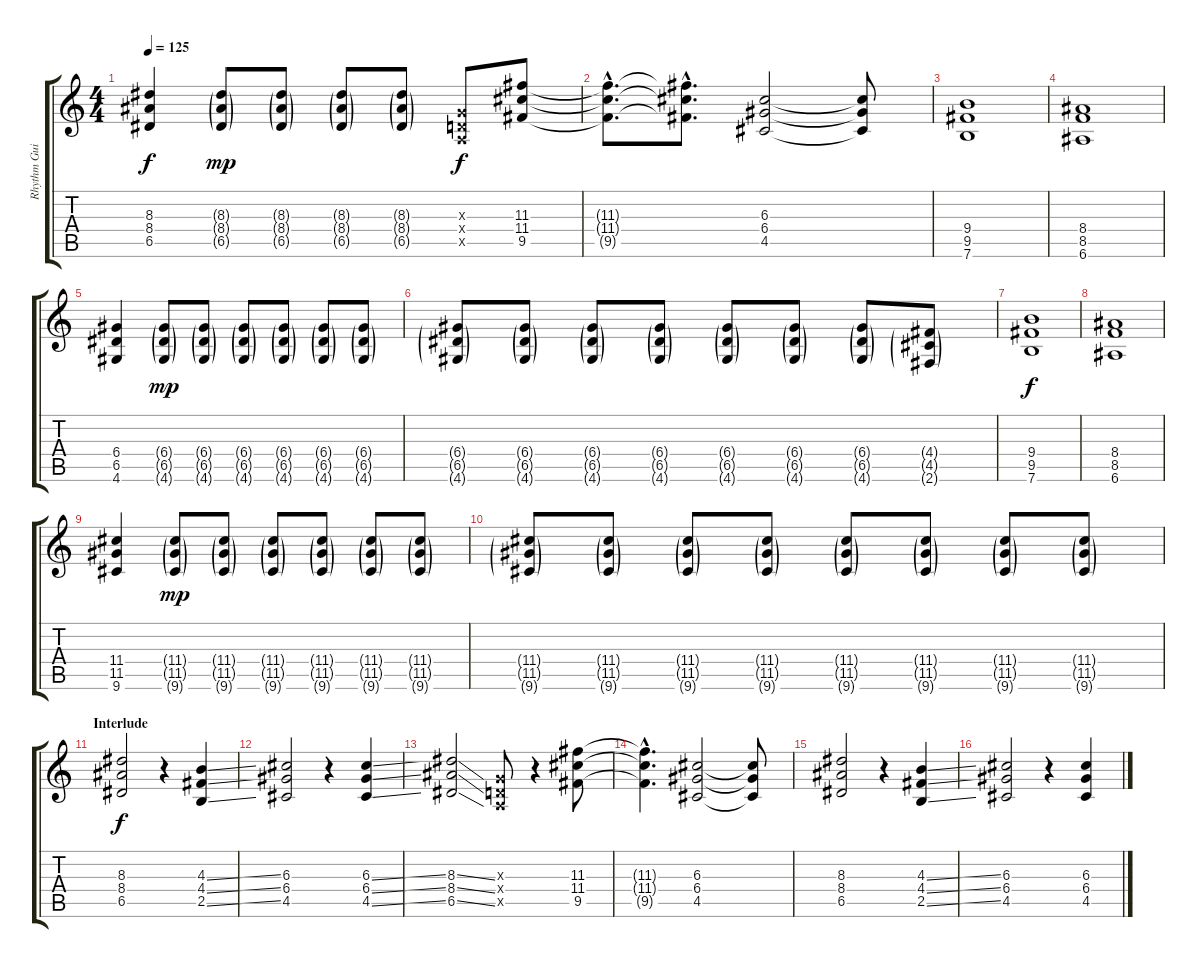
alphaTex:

\track ("Rhythm Guitar" "Rhythm Gui") {instrument distortionguitar}
\staff {score tabs}
\tuning (E4 B3 G3 D3 A2 E2) {hide}
\ts (4 4)
\tempo 125
\clef g2
\ks c
(8.3 8.4 6.5).4{dy f} (8.3{g} 8.4{g} 6.5{g}).8{dy mp} (8.3{g} 8.4{g} 6.5{g}).8 (8.3{g} 8.4{g} 6.5{g}).8 (8.3{g} 8.4{g} 6.5{g}).8 (0.3{x} 0.4{x} 0.5{x}).8{dy f} (11.3 11.4 9.5).8 |
(11.3{hac t} 11.4{hac t} 9.5{hac t}).8{d} (11.3{hac t} 11.4{hac t} 9.5{hac t}).8{d} (6.3 6.4 4.5).2 (6.3{t} 6.4{t} 4.5{t}).8 |
(9.4 9.5 7.6).1 |
(8.4 8.5 6.6).1 |
(6.4 6.5 4.6).4 (6.4{g} 6.5{g} 4.6{g}).8{dy mp} (6.4{g} 6.5{g} 4.6{g}).8 (6.4{g} 6.5{g} 4.6{g}).8 (6.4{g} 6.5{g} 4.6{g}).8 (6.4{g} 6.5{g} 4.6{g}).8 (6.4{g} 6.5{g} 4.6{g}).8 |
(6.4{g} 6.5{g} 4.6{g}).8 (6.4{g} 6.5{g} 4.6{g}).8 (6.4{g} 6.5{g} 4.6{g}).8 (6.4{g} 6.5{g} 4.6{g}).8 (6.4{g} 6.5{g} 4.6{g}).8 (6.4{g} 6.5{g} 4.6{g}).8 (6.4{g} 6.5{g} 4.6{g}).8 (4.4{g} 4.5{g} 2.6{g}).8 |
(9.4 9.5 7.6).1{dy f} |
(8.4 8.5 6.6).1 |
(11.4 11.5 9.6).4 (11.4{g} 11.5{g} 9.6{g}).8{dy mp} (11.4{g} 11.5{g} 9.6{g}).8 (11.4{g} 11.5{g} 9.6{g}).8 (11.4{g} 11.5{g} 9.6{g}).8 (11.4{g} 11.5{g} 9.6{g}).8 (11.4{g} 11.5{g} 9.6{g}).8 |
(11.4{g} 11.5{g} 9.6{g}).8 (11.4{g} 11.5{g} 9.6{g}).8 (11.4{g} 11.5{g} 9.6{g}).8 (11.4{g} 11.5{g} 9.6{g}).8 (11.4{g} 11.5{g} 9.6{g}).8 (11.4{g} 11.5{g} 9.6{g}).8 (11.4{g} 11.5{g} 9.6{g}).8 (11.4{g} 11.5{g} 9.6{g}).8 |
\section ("" "Interlude")
(8.3 8.4 6.5).2{dy f} r.4 (4.3{ss} 4.4{ss} 2.5{ss}).4 |
(6.3 6.4 4.5).2 r.4 (6.3{ss} 6.4{ss} 4.5{ss}).4 |
(8.3{ss} 8.4{ss} 6.5{ss}).2 (0.3{x} 0.4{x} 0.5{x}).8 r.4 (11.3 11.4 9.5).8 |
(11.3{hac t} 11.4{hac t} 9.5{hac t}).4{d} (6.3 6.4 4.5).2 (6.3{t} 6.4{t} 4.5{t}).8 |
(8.3 8.4 6.5).2 r.4 (4.3{ss} 4.4{ss} 2.5{ss}).4 |
(6.3 6.4 4.5).2 r.4 (6.3{ss} 6.4{ss} 4.5{ss}).4
